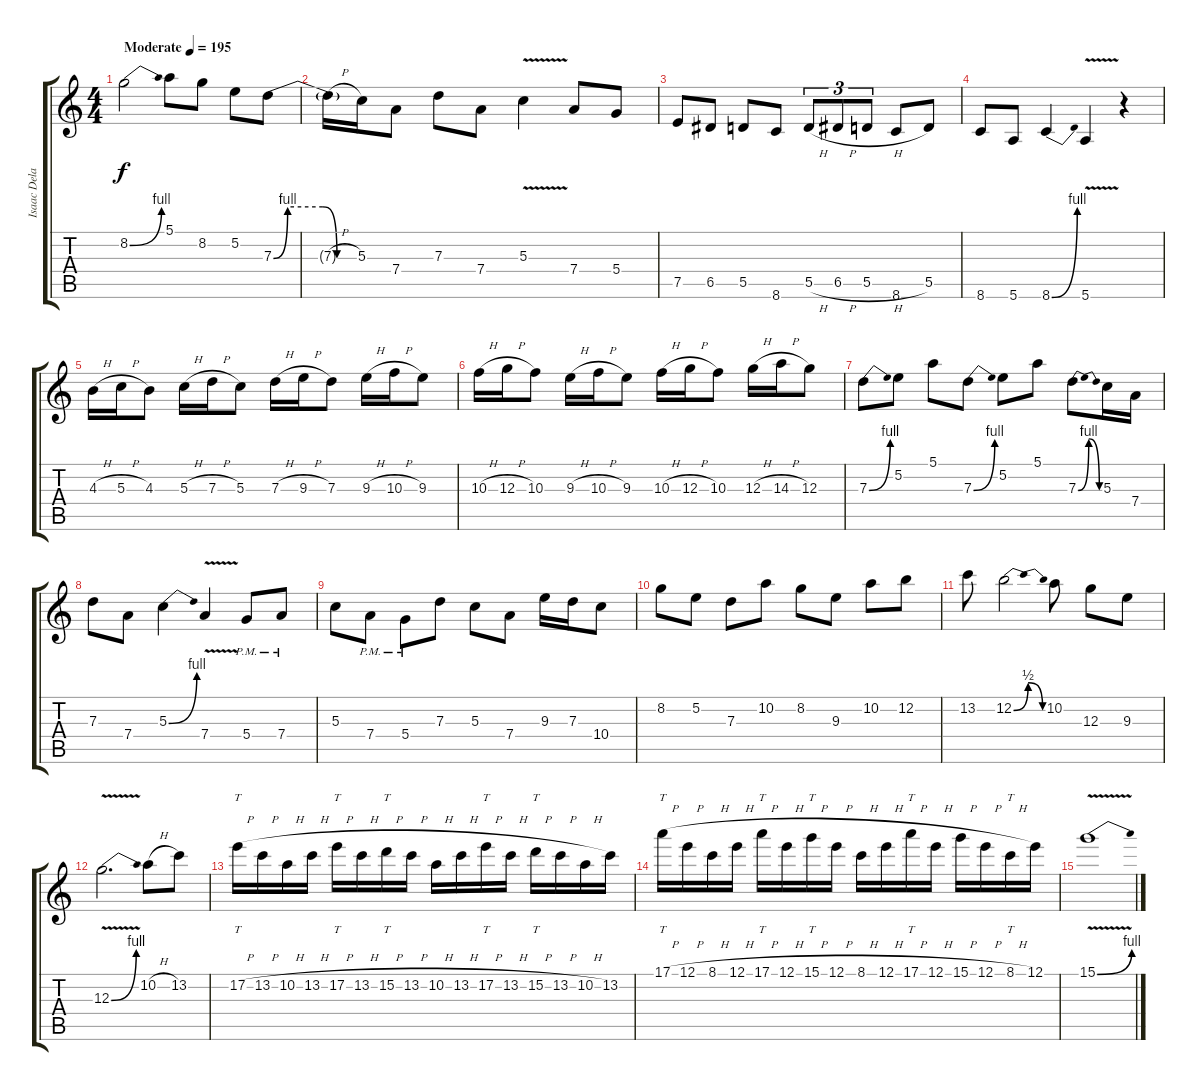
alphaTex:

\track ("Isaac Delahaye" "Isaac Dela") {instrument distortionguitar}
\staff {score tabs}
\tuning (E4 B3 G3 D3 A2 E2) {hide}
\ts (4 4)
\tempo (195 "Moderate")
\clef g2
\ks c
8.2{be (bend 0 0 60 4)}.2{dy f instrument distortionguitar} 5.1.8 8.2.8 5.2.8 7.3{be (custom 0 0 10 4 35 4 45 0 60 0)}.8 |
7.3{h t}.16 5.3.16 7.4.8 7.3.8 7.4.8 5.3{v}.4 7.4.8 5.4.8 |
7.5.8 6.5.8 5.5.8 8.6.8 5.5{h}.8{tu (3 2)} 6.5{h}.8{tu (3 2)} 5.5{h}.8{tu (3 2)} 8.6.8 5.5.8 |
8.6.8 5.6.8 8.6{be (bend 0 0 60 4)}.4 5.6{v}.4 r.4 |
4.3{h}.16 5.3{h}.16 4.3.8 5.3{h}.16 7.3{h}.16 5.3.8 7.3{h}.16 9.3{h}.16 7.3.8 9.3{h}.16 10.3{h}.16 9.3.8 |
10.3{h}.16 12.3{h}.16 10.3.8 9.3{h}.16 10.3{h}.16 9.3.8 10.3{h}.16 12.3{h}.16 10.3.8 12.3{h}.16 14.3{h}.16 12.3.8 |
7.3{be (bend 0 0 60 4)}.8 5.2.8 5.1.8 7.3{be (bend 0 0 60 4)}.8 5.2.8 5.1.8 7.3{be (bendrelease 0 0 30 4 30 4 60 0)}.8 5.3.16 7.4.16 |
7.3.8 7.4.8 5.3{be (bend 0 0 60 4)}.4 7.4{v}.4 5.4{pm}.8 7.4{pm}.8 |
5.3.8 7.4{pm}.8 5.4{pm}.8 7.3.8 5.3.8 7.4.8 9.3.16 7.3.16 10.4.8 |
8.2.8 5.2.8 7.3.8 10.2.8 8.2.8 9.3.8 10.2.8 12.2.8 |
13.2.8 12.2{be (bendrelease 0 0 30 2 45 2 60 0)}.2 10.2.8 12.3.8 9.3.8 |
12.3{be (bend 0 0 60 4) v}.2{d} 10.2{h}.8 13.2.8 |
17.2{h}.16{tt} 13.2{h}.16 10.2{h}.16 13.2{h}.16 17.2{h}.16{tt} 13.2{h}.16 15.2{h}.16{tt} 13.2{h}.16 10.2{h}.16 13.2{h}.16 17.2{h}.16{tt} 13.2{h}.16 15.2{h}.16{tt} 13.2{h}.16 10.2{h}.16 13.2.16 |
17.1{h}.16{tt} 12.1{h}.16 8.1{h}.16 12.1{h}.16 17.1{h}.16{tt} 12.1{h}.16 15.1{h}.16{tt} 12.1{h}.16 8.1{h}.16 12.1{h}.16 17.1{h}.16{tt} 12.1{h}.16 15.1{h}.16 12.1{h}.16 8.1{h}.16{tt} 12.1.16 |
15.1{be (bend 0 0 60 4) v}.1
